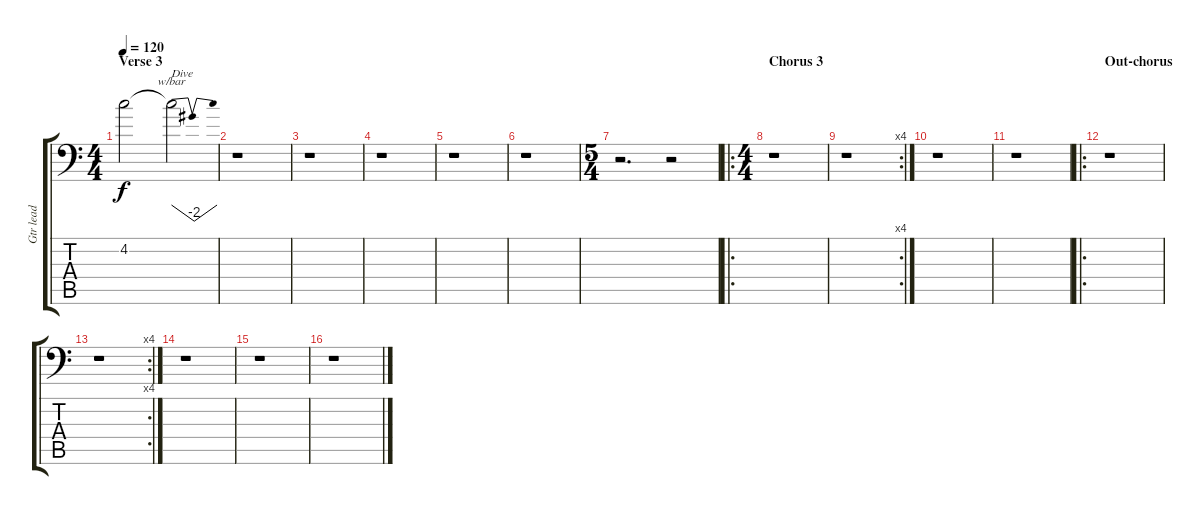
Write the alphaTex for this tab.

\track ("Gtr lead" "Gtr lead") {instrument distortionguitar}
\staff {score tabs}
\tuning (Db4 Ab3 Gb3 Db3 Ab2 Bb1) {hide}
\ts (4 4)
\section ("" "Verse 3")
\tempo 120
\clef f4
\ks c
4.2{t}.2{dy f} 4.2{t}.2{tbe (dip default 0 0 30 -8 60 0) txt "Dive"} |
r.1 |
r.1 |
r.1 |
r.1 |
r.1 |
\ts (5 4)
r.2{d} r.2 |
\ro
\ts (4 4)
\section ("" "Chorus 3")
r.1 |
\rc 4
r.1 |
r.1 |
r.1 |
\ro
\section ("" "Out-chorus")
r.1 |
\rc 4
r.1 |
r.1 |
r.1 |
r.1
